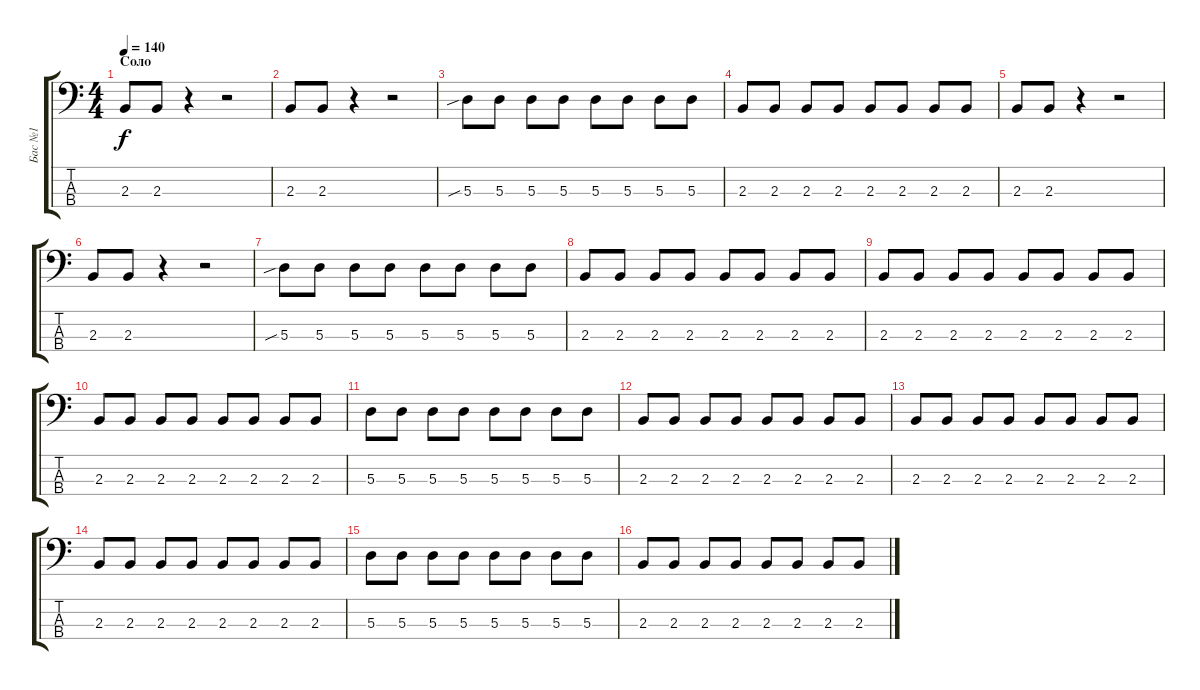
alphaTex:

\track ("Бас №1" "Бас №1") {instrument acousticguitarnylon}
\staff {score tabs}
\tuning (G2 D2 A1 E1) {hide}
\ts (4 4)
\section ("" "Соло")
\tempo 140
\clef f4
\ks c
2.3.8{dy f} 2.3.8 r.4 r.2 |
2.3.8 2.3.8 r.4 r.2 |
5.3{sib}.8 5.3.8 5.3.8 5.3.8 5.3.8 5.3.8 5.3.8 5.3.8 |
2.3.8 2.3.8 2.3.8 2.3.8 2.3.8 2.3.8 2.3.8 2.3.8 |
2.3.8 2.3.8 r.4 r.2 |
2.3.8 2.3.8 r.4 r.2 |
5.3{sib}.8 5.3.8 5.3.8 5.3.8 5.3.8 5.3.8 5.3.8 5.3.8 |
2.3.8 2.3.8 2.3.8 2.3.8 2.3.8 2.3.8 2.3.8 2.3.8 |
2.3.8 2.3.8 2.3.8 2.3.8 2.3.8 2.3.8 2.3.8 2.3.8 |
2.3.8 2.3.8 2.3.8 2.3.8 2.3.8 2.3.8 2.3.8 2.3.8 |
5.3.8 5.3.8 5.3.8 5.3.8 5.3.8 5.3.8 5.3.8 5.3.8 |
2.3.8 2.3.8 2.3.8 2.3.8 2.3.8 2.3.8 2.3.8 2.3.8 |
2.3.8 2.3.8 2.3.8 2.3.8 2.3.8 2.3.8 2.3.8 2.3.8 |
2.3.8 2.3.8 2.3.8 2.3.8 2.3.8 2.3.8 2.3.8 2.3.8 |
5.3.8 5.3.8 5.3.8 5.3.8 5.3.8 5.3.8 5.3.8 5.3.8 |
2.3.8 2.3.8 2.3.8 2.3.8 2.3.8 2.3.8 2.3.8 2.3.8
